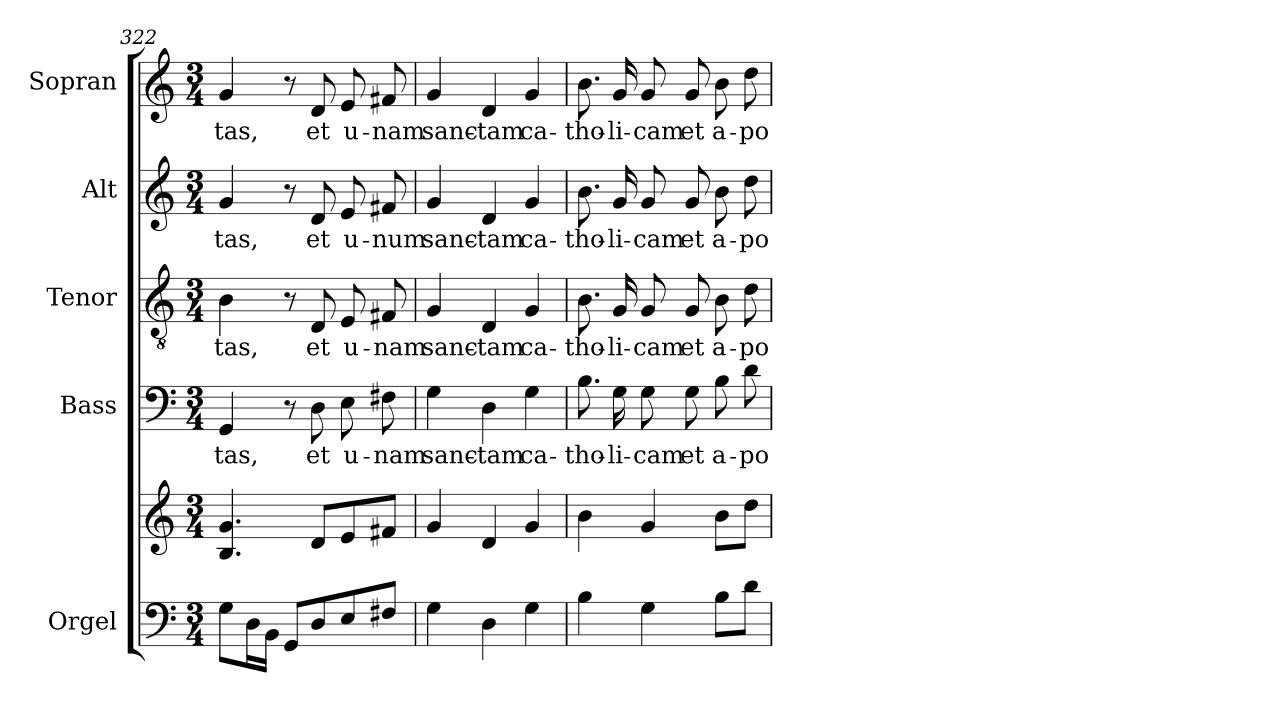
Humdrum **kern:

**kern	**kern	**kern	**text	**kern	**text	**kern	**text	**kern	**text
*part5	*part5	*part4	*part4	*part3	*part3	*part2	*part2	*part1	*part1
*staff6	*staff5	*staff4	*staff4	*staff3	*staff3	*staff2	*staff2	*staff1	*staff1
*I"Orgel	*	*I"Bass	*	*I"Tenor	*	*I"Alt	*	*I"Sopran	*
*I'Org.	*	*I'B.	*	*I'T.	*	*I'A.	*	*I'S.	*
*clefF4	*clefG2	*clefF4	*	*clefGv2	*	*clefG2	*	*clefG2	*
*k[]	*k[]	*k[]	*	*k[]	*	*k[]	*	*k[]	*
*C:	*C:	*C:	*	*C:	*	*C:	*	*C:	*
*M3/4	*M3/4	*M3/4	*	*M3/4	*	*M3/4	*	*M3/4	*
=322	=322	=322	=322	=322	=322	=322	=322	=322	=322
!	!	!	!LO:LY:b	!	!LO:LY:b	!	!LO:LY:b	!	!LO:LY:b
8G\L	4.B/ 4.g/	4GG/	-tas,	4B\	-tas,	4g/	-tas,	4g/	-tas,
16D\L	.	.	.	.	.	.	.	.	.
16BB\JJ	.	.	.	.	.	.	.	.	.
8GG/L	.	8r	.	8r	.	8r	.	8r	.
!	!	!	!LO:LY:b	!	!LO:LY:b	!	!LO:LY:b	!	!LO:LY:b
8D/	8d/L	8D\	et	8D/	et	8d/	et	8d/	et
!	!	!	!LO:LY:b	!	!LO:LY:b	!	!LO:LY:b	!	!LO:LY:b
8E/	8e/	8E\	u-	8E/	u-	8e/	u-	8e/	u-
!	!	!	!LO:LY:b	!	!LO:LY:b	!	!LO:LY:b	!	!LO:LY:b
8F#X/J	8f#X/J	8F#X\	-nam	8F#X/	-nam	8f#X/	-num	8f#X/	-nam
=323	=323	=323	=323	=323	=323	=323	=323	=323	=323
!	!	!	!LO:LY:b	!	!LO:LY:b	!	!LO:LY:b	!	!LO:LY:b
4G\	4g/	4G\	sanc-	4G/	sanc-	4g/	sanc-	4g/	sanc-
!	!	!	!LO:LY:b	!	!LO:LY:b	!	!LO:LY:b	!	!LO:LY:b
4D\	4d/	4D\	-tam	4D/	-tam	4d/	-tam	4d/	-tam
!	!	!	!LO:LY:b	!	!LO:LY:b	!	!LO:LY:b	!	!LO:LY:b
4G\	4g/	4G\	ca-	4G/	ca-	4g/	ca-	4g/	ca-
!!LO:PB:g=z
=324	=324	=324	=324	=324	=324	=324	=324	=324	=324
!	!	!	!LO:LY:b	!	!LO:LY:b	!	!LO:LY:b	!	!LO:LY:b
4B\	4b\	8.B\	-tho-	8.B\	-tho-	8.b\	-tho-	8.b\	-tho-
!	!	!	!LO:LY:b	!	!LO:LY:b	!	!LO:LY:b	!	!LO:LY:b
.	.	16G\	-li-	16G/	-li-	16g/	-li-	16g/	-li-
!	!	!	!LO:LY:b	!	!LO:LY:b	!	!LO:LY:b	!	!LO:LY:b
4G\	4g/	8G\	-cam	8G/	-cam	8g/	-cam	8g/	-cam
!	!	!	!LO:LY:b	!	!LO:LY:b	!	!LO:LY:b	!	!LO:LY:b
.	.	8G\	et	8G/	et	8g/	et	8g/	et
!	!	!	!LO:LY:b	!	!LO:LY:b	!	!LO:LY:b	!	!LO:LY:b
8B\L	8b\L	8B\	a-	8B\	a-	8b\	a-	8b\	a-
!	!	!	!LO:LY:b	!	!LO:LY:b	!	!LO:LY:b	!	!LO:LY:b
8d\J	8dd\J	8d\	-po-	8d\	-po-	8dd\	-po-	8dd\	-po-
=	=	=	=	=	=	=	=	=	=
*-	*-	*-	*-	*-	*-	*-	*-	*-	*-
